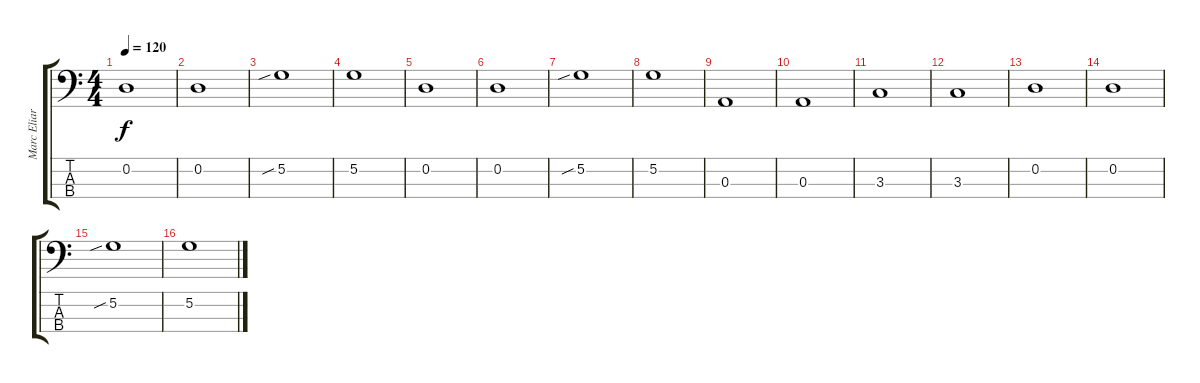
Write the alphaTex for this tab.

\track ("Marc Eliard" "Marc Eliar") {instrument electricbassfinger}
\staff {score tabs}
\tuning (G2 D2 A1 E1) {hide}
\ts (4 4)
\tempo 120
\clef f4
\ks c
0.2.1{dy f} |
0.2.1 |
5.2{sib}.1 |
5.2.1 |
0.2.1 |
0.2.1 |
5.2{sib}.1 |
5.2.1 |
0.3.1 |
0.3.1 |
3.3.1 |
3.3.1 |
0.2.1 |
0.2.1 |
5.2{sib}.1 |
5.2.1
